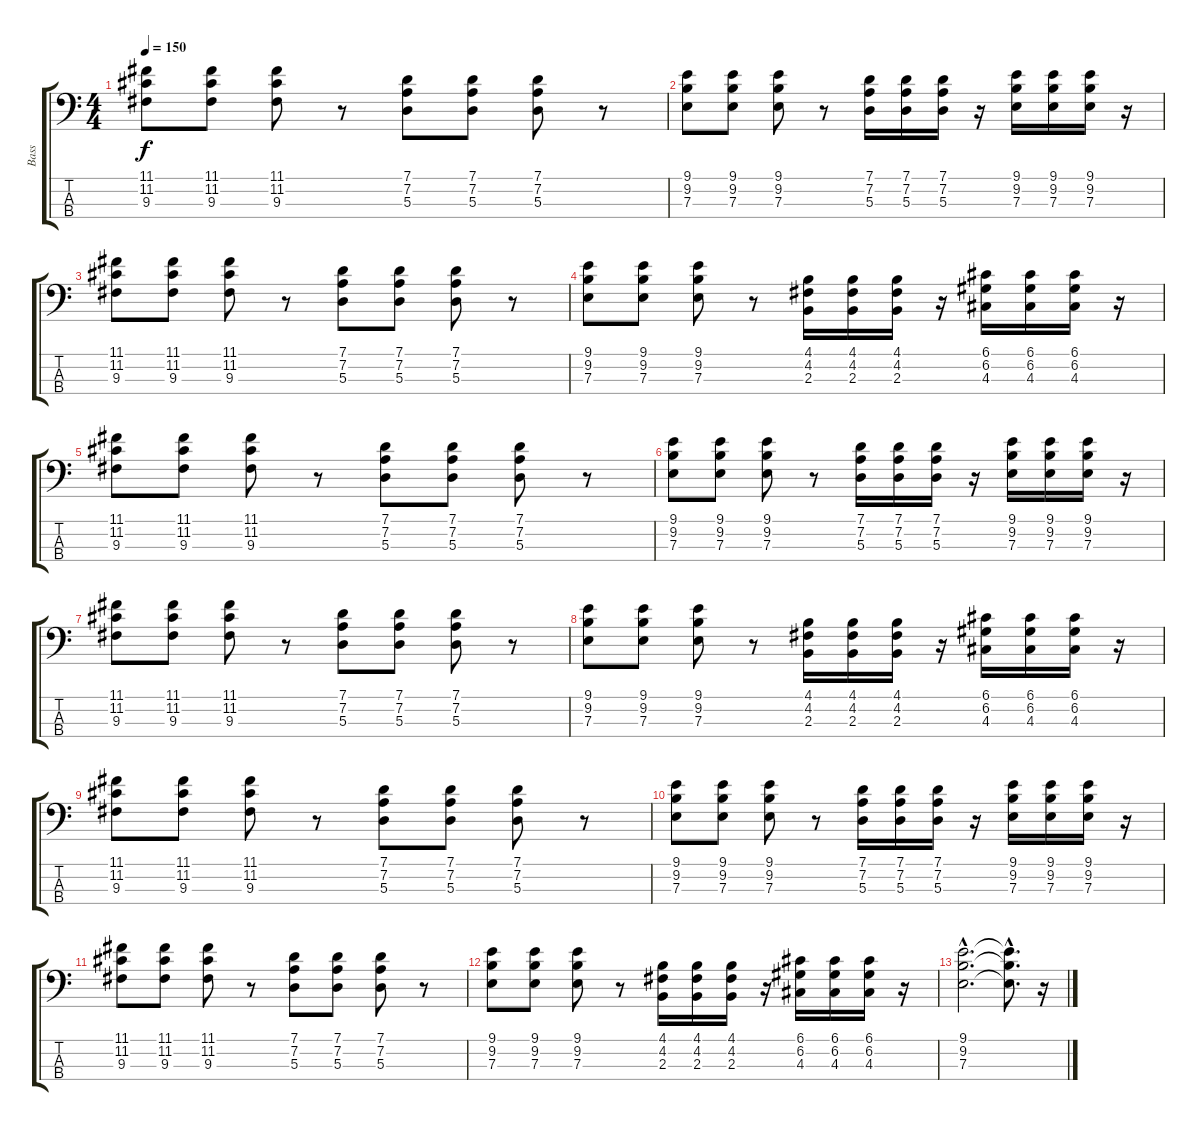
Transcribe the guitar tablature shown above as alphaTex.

\track ("Bass" "Bass") {instrument electricbasspick}
\staff {score tabs}
\tuning (G2 D2 A1 E1) {hide}
\ts (4 4)
\tempo 150
\clef f4
\ks c
(11.1 11.2 9.3).8{dy f} (11.1 11.2 9.3).8 (11.1 11.2 9.3).8 r.8 (7.1 7.2 5.3).8 (7.1 7.2 5.3).8 (7.1 7.2 5.3).8 r.8 |
(9.1 9.2 7.3).8 (9.1 9.2 7.3).8 (9.1 9.2 7.3).8 r.8 (7.1 7.2 5.3).16 (7.1 7.2 5.3).16 (7.1 7.2 5.3).16 r.16 (9.1 9.2 7.3).16 (9.1 9.2 7.3).16 (9.1 9.2 7.3).16 r.16 |
(11.1 11.2 9.3).8 (11.1 11.2 9.3).8 (11.1 11.2 9.3).8 r.8 (7.1 7.2 5.3).8 (7.1 7.2 5.3).8 (7.1 7.2 5.3).8 r.8 |
(9.1 9.2 7.3).8 (9.1 9.2 7.3).8 (9.1 9.2 7.3).8 r.8 (4.1 4.2 2.3).16 (4.1 4.2 2.3).16 (4.1 4.2 2.3).16 r.16 (6.1 6.2 4.3).16 (6.1 6.2 4.3).16 (6.1 6.2 4.3).16 r.16 |
(11.1 11.2 9.3).8 (11.1 11.2 9.3).8 (11.1 11.2 9.3).8 r.8 (7.1 7.2 5.3).8 (7.1 7.2 5.3).8 (7.1 7.2 5.3).8 r.8 |
(9.1 9.2 7.3).8 (9.1 9.2 7.3).8 (9.1 9.2 7.3).8 r.8 (7.1 7.2 5.3).16 (7.1 7.2 5.3).16 (7.1 7.2 5.3).16 r.16 (9.1 9.2 7.3).16 (9.1 9.2 7.3).16 (9.1 9.2 7.3).16 r.16 |
(11.1 11.2 9.3).8 (11.1 11.2 9.3).8 (11.1 11.2 9.3).8 r.8 (7.1 7.2 5.3).8 (7.1 7.2 5.3).8 (7.1 7.2 5.3).8 r.8 |
(9.1 9.2 7.3).8 (9.1 9.2 7.3).8 (9.1 9.2 7.3).8 r.8 (4.1 4.2 2.3).16 (4.1 4.2 2.3).16 (4.1 4.2 2.3).16 r.16 (6.1 6.2 4.3).16 (6.1 6.2 4.3).16 (6.1 6.2 4.3).16 r.16 |
(11.1 11.2 9.3).8 (11.1 11.2 9.3).8 (11.1 11.2 9.3).8 r.8 (7.1 7.2 5.3).8 (7.1 7.2 5.3).8 (7.1 7.2 5.3).8 r.8 |
(9.1 9.2 7.3).8 (9.1 9.2 7.3).8 (9.1 9.2 7.3).8 r.8 (7.1 7.2 5.3).16 (7.1 7.2 5.3).16 (7.1 7.2 5.3).16 r.16 (9.1 9.2 7.3).16 (9.1 9.2 7.3).16 (9.1 9.2 7.3).16 r.16 |
(11.1 11.2 9.3).8 (11.1 11.2 9.3).8 (11.1 11.2 9.3).8 r.8 (7.1 7.2 5.3).8 (7.1 7.2 5.3).8 (7.1 7.2 5.3).8 r.8 |
(9.1 9.2 7.3).8 (9.1 9.2 7.3).8 (9.1 9.2 7.3).8 r.8 (4.1 4.2 2.3).16 (4.1 4.2 2.3).16 (4.1 4.2 2.3).16 r.16 (6.1 6.2 4.3).16 (6.1 6.2 4.3).16 (6.1 6.2 4.3).16 r.16 |
(9.1{hac} 9.2{hac} 7.3{hac}).2{d} (9.1{hac t} 9.2{hac t} 7.3{hac t}).8{d} r.16
